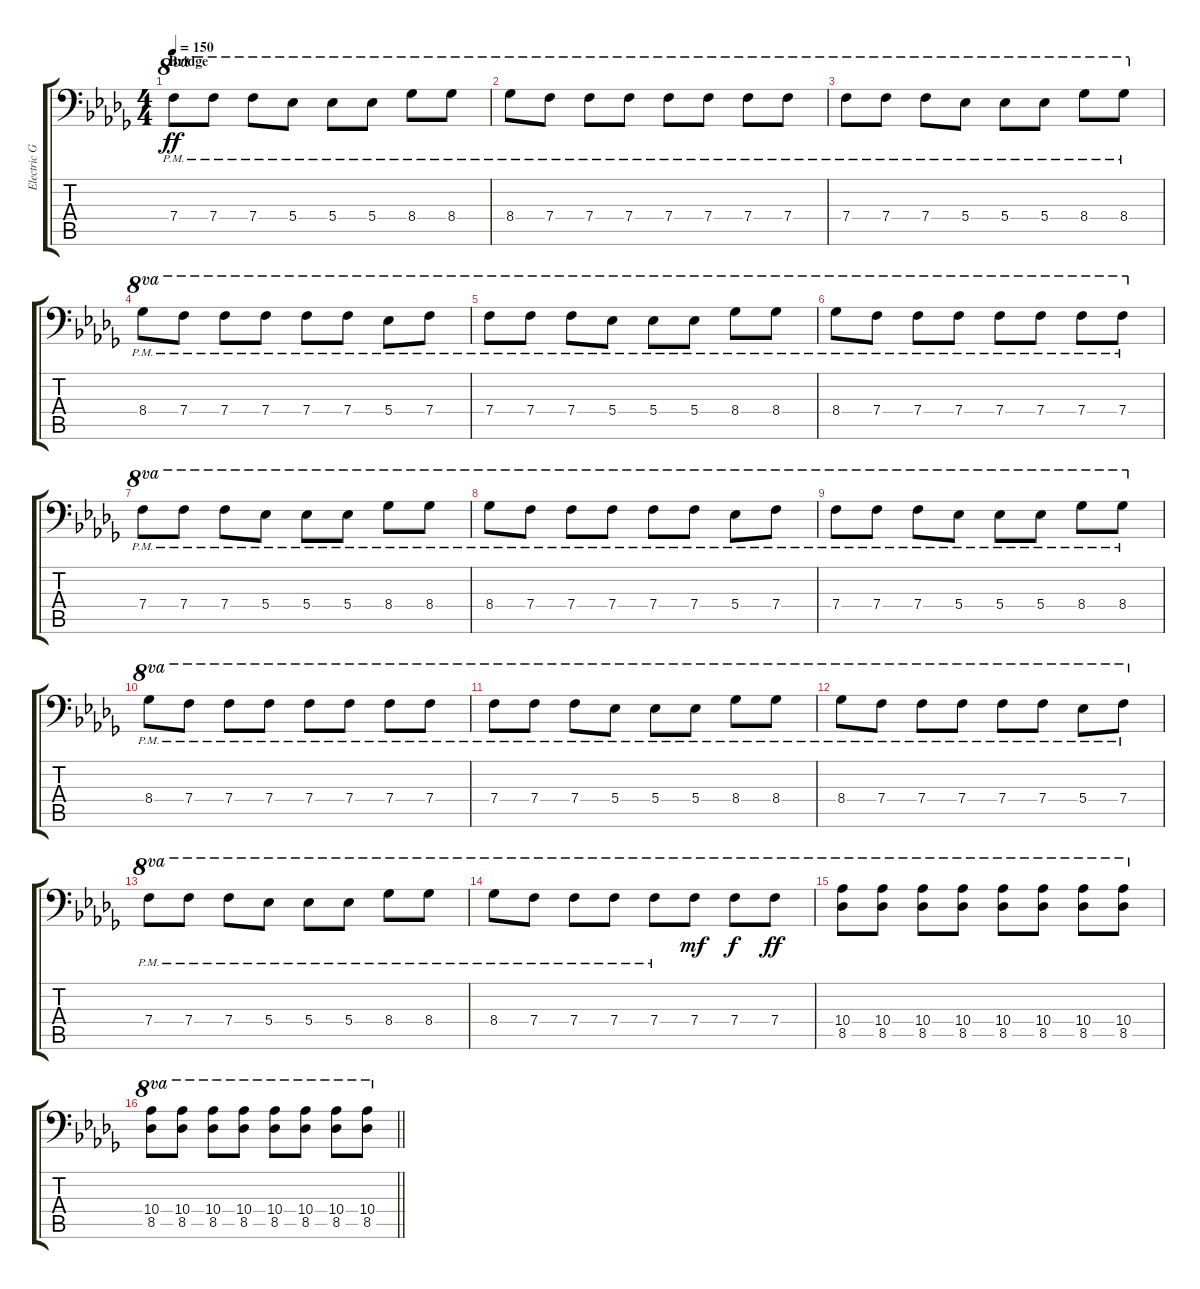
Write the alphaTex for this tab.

\track ("Electric Guitar 2" "Electric G") {instrument overdrivenguitar}
\staff {score tabs}
\tuning (C4 G3 Eb3 Bb2 F2 Bb1) {hide}
\ts (4 4)
\section ("" "Bridge")
\tempo 150
\clef f4
\ks bbminor
7.4{pm}.8{ot 8va dy ff} 7.4{pm}.8{ot 8va} 7.4{pm}.8{ot 8va} 5.4{pm}.8{ot 8va} 5.4{pm}.8{ot 8va} 5.4{pm}.8{ot 8va} 8.4{pm}.8{ot 8va} 8.4{pm}.8{ot 8va} |
8.4{pm}.8{ot 8va} 7.4{pm}.8{ot 8va} 7.4{pm}.8{ot 8va} 7.4{pm}.8{ot 8va} 7.4{pm}.8{ot 8va} 7.4{pm}.8{ot 8va} 7.4{pm}.8{ot 8va} 7.4{pm}.8{ot 8va} |
7.4{pm}.8{ot 8va} 7.4{pm}.8{ot 8va} 7.4{pm}.8{ot 8va} 5.4{pm}.8{ot 8va} 5.4{pm}.8{ot 8va} 5.4{pm}.8{ot 8va} 8.4{pm}.8{ot 8va} 8.4{pm}.8{ot 8va} |
8.4{pm}.8{ot 8va} 7.4{pm}.8{ot 8va} 7.4{pm}.8{ot 8va} 7.4{pm}.8{ot 8va} 7.4{pm}.8{ot 8va} 7.4{pm}.8{ot 8va} 5.4{pm}.8{ot 8va} 7.4{pm}.8{ot 8va} |
7.4{pm}.8{ot 8va} 7.4{pm}.8{ot 8va} 7.4{pm}.8{ot 8va} 5.4{pm}.8{ot 8va} 5.4{pm}.8{ot 8va} 5.4{pm}.8{ot 8va} 8.4{pm}.8{ot 8va} 8.4{pm}.8{ot 8va} |
8.4{pm}.8{ot 8va} 7.4{pm}.8{ot 8va} 7.4{pm}.8{ot 8va} 7.4{pm}.8{ot 8va} 7.4{pm}.8{ot 8va} 7.4{pm}.8{ot 8va} 7.4{pm}.8{ot 8va} 7.4{pm}.8{ot 8va} |
7.4{pm}.8{ot 8va} 7.4{pm}.8{ot 8va} 7.4{pm}.8{ot 8va} 5.4{pm}.8{ot 8va} 5.4{pm}.8{ot 8va} 5.4{pm}.8{ot 8va} 8.4{pm}.8{ot 8va} 8.4{pm}.8{ot 8va} |
8.4{pm}.8{ot 8va} 7.4{pm}.8{ot 8va} 7.4{pm}.8{ot 8va} 7.4{pm}.8{ot 8va} 7.4{pm}.8{ot 8va} 7.4{pm}.8{ot 8va} 5.4{pm}.8{ot 8va} 7.4{pm}.8{ot 8va} |
7.4{pm}.8{ot 8va} 7.4{pm}.8{ot 8va} 7.4{pm}.8{ot 8va} 5.4{pm}.8{ot 8va} 5.4{pm}.8{ot 8va} 5.4{pm}.8{ot 8va} 8.4{pm}.8{ot 8va} 8.4{pm}.8{ot 8va} |
8.4{pm}.8{ot 8va} 7.4{pm}.8{ot 8va} 7.4{pm}.8{ot 8va} 7.4{pm}.8{ot 8va} 7.4{pm}.8{ot 8va} 7.4{pm}.8{ot 8va} 7.4{pm}.8{ot 8va} 7.4{pm}.8{ot 8va} |
7.4{pm}.8{ot 8va} 7.4{pm}.8{ot 8va} 7.4{pm}.8{ot 8va} 5.4{pm}.8{ot 8va} 5.4{pm}.8{ot 8va} 5.4{pm}.8{ot 8va} 8.4{pm}.8{ot 8va} 8.4{pm}.8{ot 8va} |
8.4{pm}.8{ot 8va} 7.4{pm}.8{ot 8va} 7.4{pm}.8{ot 8va} 7.4{pm}.8{ot 8va} 7.4{pm}.8{ot 8va} 7.4{pm}.8{ot 8va} 5.4{pm}.8{ot 8va} 7.4{pm}.8{ot 8va} |
7.4{pm}.8{ot 8va} 7.4{pm}.8{ot 8va} 7.4{pm}.8{ot 8va} 5.4{pm}.8{ot 8va} 5.4{pm}.8{ot 8va} 5.4{pm}.8{ot 8va} 8.4{pm}.8{ot 8va} 8.4{pm}.8{ot 8va} |
8.4{pm}.8{ot 8va} 7.4{pm}.8{ot 8va} 7.4{pm}.8{ot 8va} 7.4{pm}.8{ot 8va} 7.4{pm}.8{ot 8va} 7.4.8{ot 8va dy mf} 7.4.8{ot 8va dy f} 7.4.8{ot 8va dy ff} |
(10.4 8.5).8{ot 8va} (10.4 8.5).8{ot 8va} (10.4 8.5).8{ot 8va} (10.4 8.5).8{ot 8va} (10.4 8.5).8{ot 8va} (10.4 8.5).8{ot 8va} (10.4 8.5).8{ot 8va} (10.4 8.5).8{ot 8va} |
\barLineRight lightlight
(10.4 8.5).8{ot 8va} (10.4 8.5).8{ot 8va} (10.4 8.5).8{ot 8va} (10.4 8.5).8{ot 8va} (10.4 8.5).8{ot 8va} (10.4 8.5).8{ot 8va} (10.4 8.5).8{ot 8va} (10.4 8.5).8{ot 8va}
